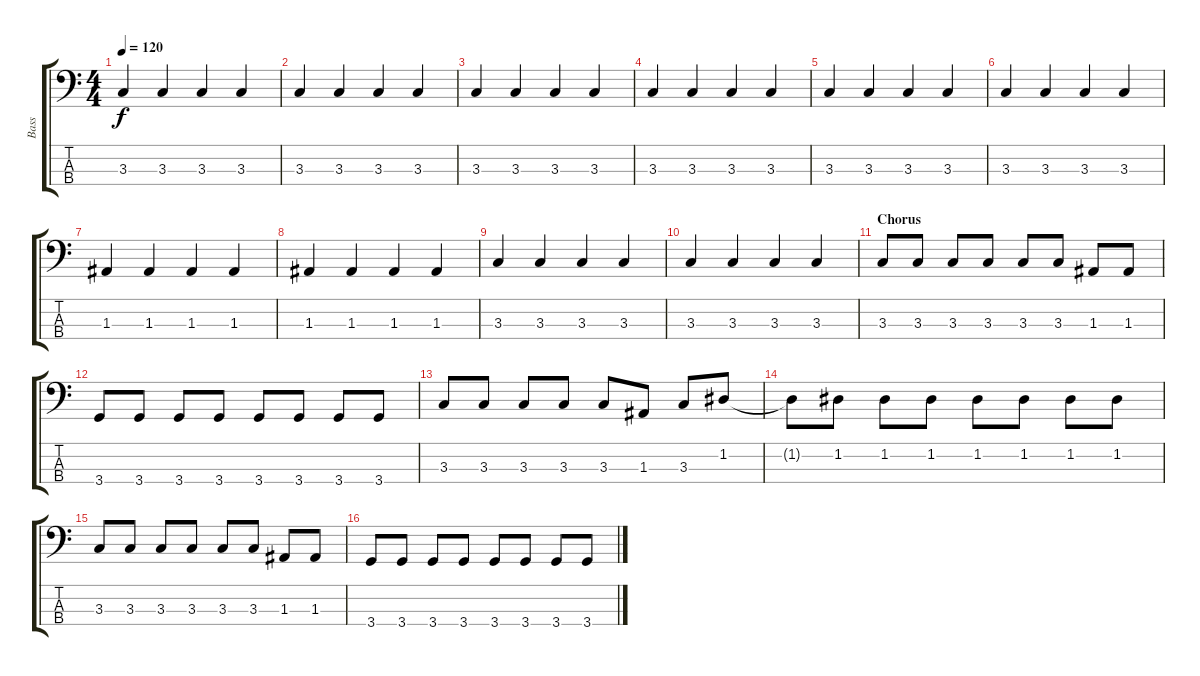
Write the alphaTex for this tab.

\track ("Bass" "Bass") {instrument electricbasspick}
\staff {score tabs}
\tuning (G2 D2 A1 E1) {hide}
\ts (4 4)
\tempo 120
\clef f4
\ks c
3.3.4{dy f} 3.3.4 3.3.4 3.3.4 |
3.3.4 3.3.4 3.3.4 3.3.4 |
3.3.4 3.3.4 3.3.4 3.3.4 |
3.3.4 3.3.4 3.3.4 3.3.4 |
3.3.4 3.3.4 3.3.4 3.3.4 |
3.3.4 3.3.4 3.3.4 3.3.4 |
1.3.4 1.3.4 1.3.4 1.3.4 |
1.3.4 1.3.4 1.3.4 1.3.4 |
3.3.4 3.3.4 3.3.4 3.3.4 |
3.3.4 3.3.4 3.3.4 3.3.4 |
\section ("" "Chorus")
3.3.8 3.3.8 3.3.8 3.3.8 3.3.8 3.3.8 1.3.8 1.3.8 |
3.4.8 3.4.8 3.4.8 3.4.8 3.4.8 3.4.8 3.4.8 3.4.8 |
3.3.8 3.3.8 3.3.8 3.3.8 3.3.8 1.3.8 3.3.8 1.2.8 |
1.2{t}.8 1.2.8 1.2.8 1.2.8 1.2.8 1.2.8 1.2.8 1.2.8 |
3.3.8 3.3.8 3.3.8 3.3.8 3.3.8 3.3.8 1.3.8 1.3.8 |
3.4.8 3.4.8 3.4.8 3.4.8 3.4.8 3.4.8 3.4.8 3.4.8
